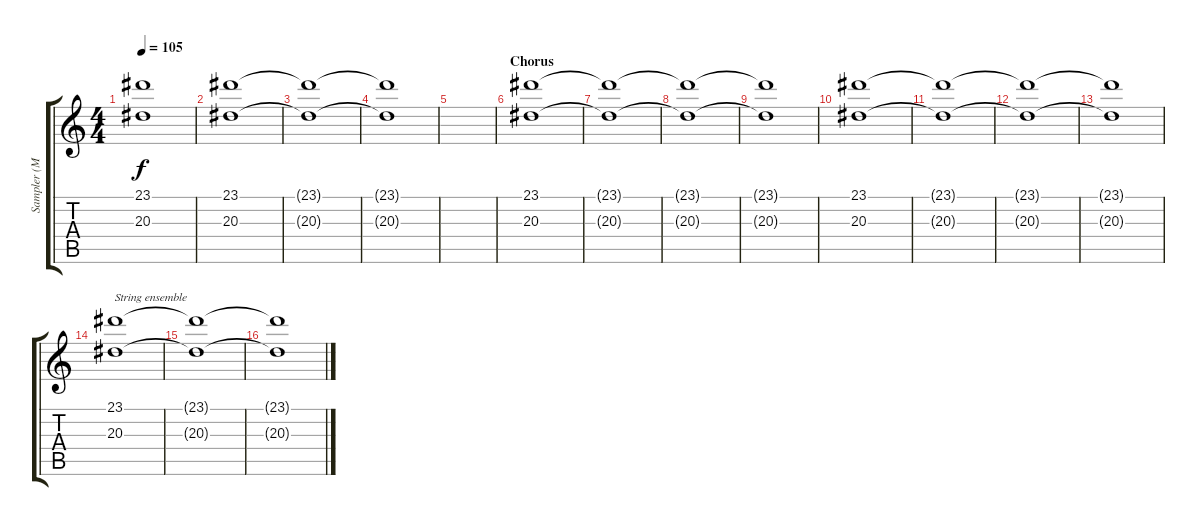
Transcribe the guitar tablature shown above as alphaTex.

\track ("Sampler (Mr.Hahn)" "Sampler (M") {instrument pad2warm}
\staff {score tabs}
\tuning (E4 B3 G3 D3 A2 E2) {hide}
\ts (4 4)
\tempo 105
\clef g2
\ks c
(23.1{t} 20.3{t}).1{dy f volume 8} |
(23.1 20.3).1{volume 9 instrument stringensemble1} |
(23.1{t} 20.3{t}).1 |
(23.1{t} 20.3{t}).1 |
|
\section ("" "Chorus")
(23.1 20.3).1{volume 9 instrument stringensemble1} |
(23.1{t} 20.3{t}).1 |
(23.1{t} 20.3{t}).1 |
(23.1{t} 20.3{t}).1{volume 8} |
(23.1 20.3).1{volume 9 instrument stringensemble1} |
(23.1{t} 20.3{t}).1 |
(23.1{t} 20.3{t}).1 |
(23.1{t} 20.3{t}).1{volume 8} |
(23.1 20.3).1{txt "String ensemble" volume 16 instrument stringensemble2} |
(23.1{t} 20.3{t}).1 |
(23.1{t} 20.3{t}).1
